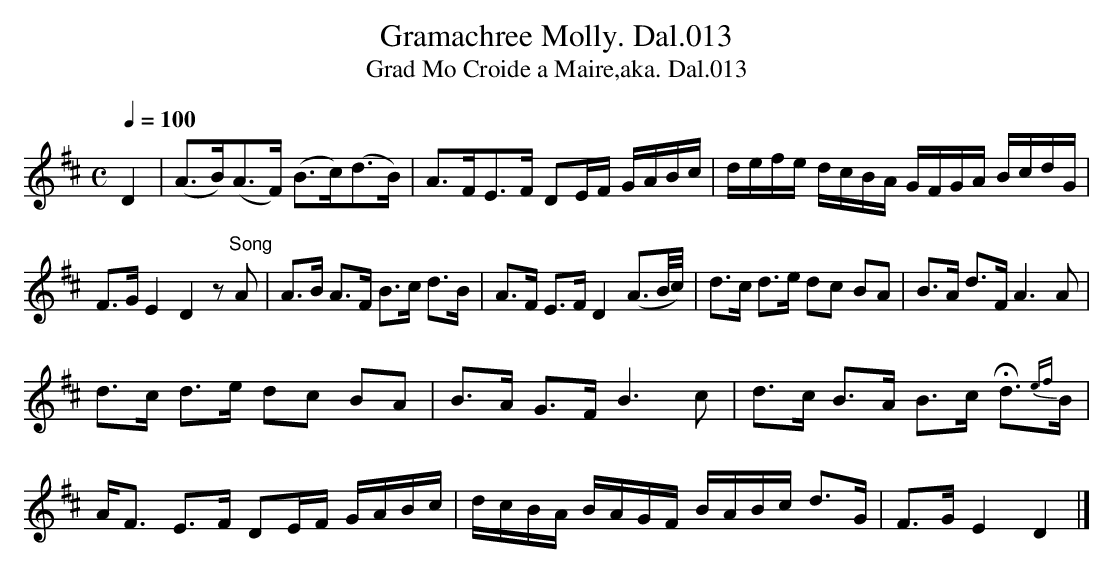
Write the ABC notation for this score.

X:1
T:Gramachree Molly. Dal.013
T:Grad Mo Croide a Maire,aka. Dal.013
M:C
L:1/8
Q:1/4=100
K:D
D2|(A>B)(A>F) (B>c)(d>B)| A>FE>F DE/F/ G/A/B/c/| d/e/f/e/ d/c/B/A/ G/F/G/A/ B/c/d/G/|
F>GE2D2z"Song"A | A>B A>F B>c d>B| A>F E>F D2 (A>B/c//)|d>c d>e dc BA| B>A d>F A3A|
d>c d>e dc BA| B>A G>F B3c| d>c B>A B>c !fermata!d3/{ef}B/ |
A<F E>F DE/F/ G/A/B/c/ | d/c/B/A/ B/A/G/F/ B/A/B/c/ d>G | F>G E2D2|]
